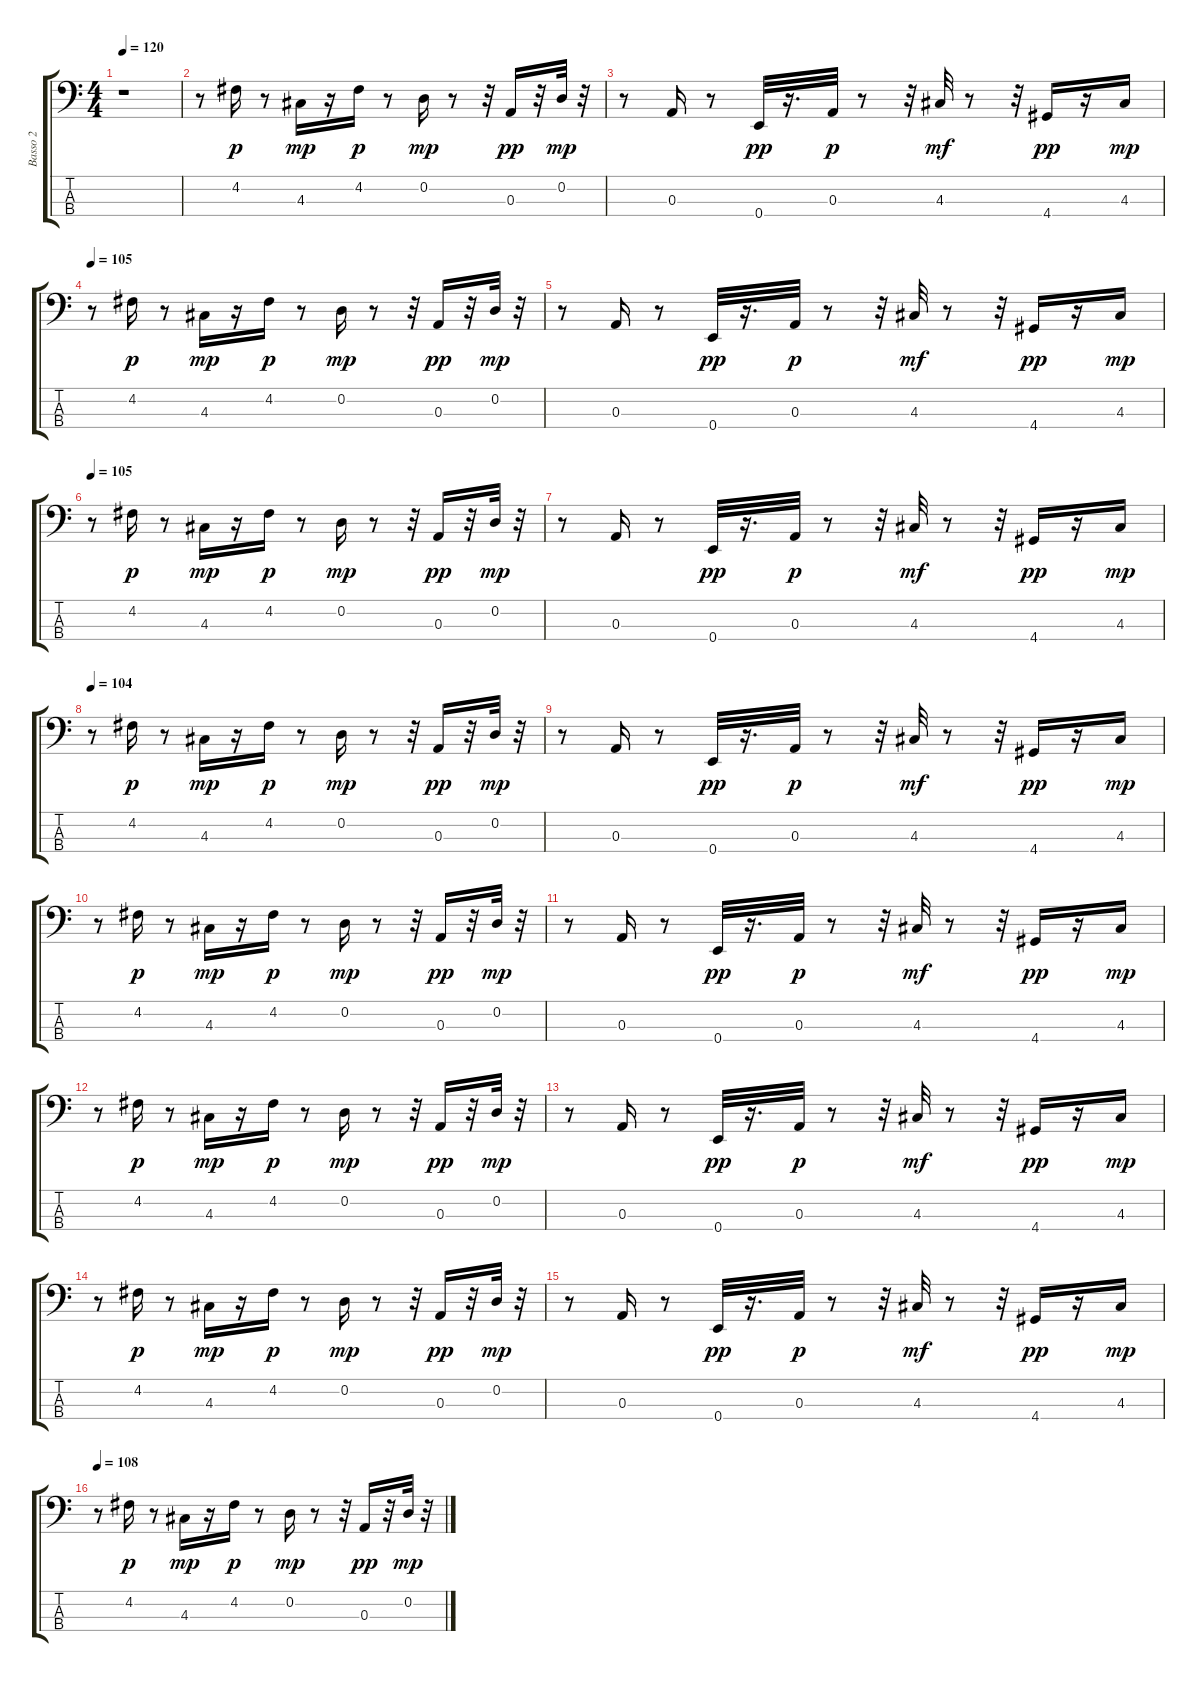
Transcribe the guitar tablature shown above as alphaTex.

\track ("Basso 2" "Basso 2") {instrument acousticguitarnylon}
\staff {score tabs}
\tuning (G2 D2 A1 E1) {hide}
\ts (4 4)
\tempo 120
\clef f4
\ks c
r.1{dy p instrument acousticguitarnylon} |
r.8 4.2.16 r.8 4.3.16{dy mp} r.16 4.2.16{dy p} r.8 0.2.16{dy mp} r.8 r.32 0.3.16{dy pp} r.32 0.2.32{dy mp} r.32 |
r.8 0.3.16 r.8 0.4.32{dy pp} r.16{d} 0.3.32{dy p} r.8 r.32 4.3.32{dy mf} r.8 r.32 4.4.16{dy pp} r.16 4.3.16{dy mp} |
\tempo 105
r.8 4.2.16{dy p} r.8 4.3.16{dy mp} r.16 4.2.16{dy p} r.8 0.2.16{dy mp} r.8 r.32 0.3.16{dy pp} r.32 0.2.32{dy mp} r.32 |
r.8 0.3.16 r.8 0.4.32{dy pp} r.16{d} 0.3.32{dy p} r.8 r.32 4.3.32{dy mf} r.8 r.32 4.4.16{dy pp} r.16 4.3.16{dy mp} |
\tempo 105
r.8 4.2.16{dy p} r.8 4.3.16{dy mp} r.16 4.2.16{dy p} r.8 0.2.16{dy mp} r.8 r.32 0.3.16{dy pp} r.32 0.2.32{dy mp} r.32 |
r.8 0.3.16 r.8 0.4.32{dy pp} r.16{d} 0.3.32{dy p} r.8 r.32 4.3.32{dy mf} r.8 r.32 4.4.16{dy pp} r.16 4.3.16{dy mp} |
\tempo 104
r.8 4.2.16{dy p} r.8 4.3.16{dy mp} r.16 4.2.16{dy p} r.8 0.2.16{dy mp} r.8 r.32 0.3.16{dy pp} r.32 0.2.32{dy mp} r.32 |
r.8 0.3.16 r.8 0.4.32{dy pp} r.16{d} 0.3.32{dy p} r.8 r.32 4.3.32{dy mf} r.8 r.32 4.4.16{dy pp} r.16 4.3.16{dy mp} |
r.8 4.2.16{dy p} r.8 4.3.16{dy mp} r.16 4.2.16{dy p} r.8 0.2.16{dy mp} r.8 r.32 0.3.16{dy pp} r.32 0.2.32{dy mp} r.32 |
r.8 0.3.16 r.8 0.4.32{dy pp} r.16{d} 0.3.32{dy p} r.8 r.32 4.3.32{dy mf} r.8 r.32 4.4.16{dy pp} r.16 4.3.16{dy mp} |
r.8 4.2.16{dy p} r.8 4.3.16{dy mp} r.16 4.2.16{dy p} r.8 0.2.16{dy mp} r.8 r.32 0.3.16{dy pp} r.32 0.2.32{dy mp} r.32 |
r.8 0.3.16 r.8 0.4.32{dy pp} r.16{d} 0.3.32{dy p} r.8 r.32 4.3.32{dy mf} r.8 r.32 4.4.16{dy pp} r.16 4.3.16{dy mp} |
r.8 4.2.16{dy p} r.8 4.3.16{dy mp} r.16 4.2.16{dy p} r.8 0.2.16{dy mp} r.8 r.32 0.3.16{dy pp} r.32 0.2.32{dy mp} r.32 |
r.8 0.3.16 r.8 0.4.32{dy pp} r.16{d} 0.3.32{dy p} r.8 r.32 4.3.32{dy mf} r.8 r.32 4.4.16{dy pp} r.16 4.3.16{dy mp} |
\tempo 108
r.8 4.2.16{dy p} r.8 4.3.16{dy mp} r.16 4.2.16{dy p} r.8 0.2.16{dy mp} r.8 r.32 0.3.16{dy pp} r.32 0.2.32{dy mp} r.32
